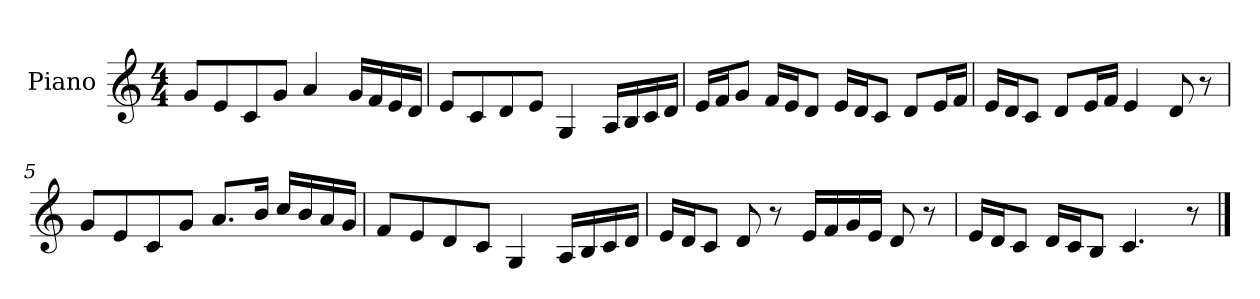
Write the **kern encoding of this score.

**kern
*part1
*staff1
*I"Piano
*I'Pno
*clefG2
*k[]
*M4/4
=1
8g/L
8e/
8c/
8g/J
4a/
16g/LL
16f/
16e/
16d/JJ
=2
8e/L
8c/
8d/
8e/J
4G/
16A/LL
16B/
16c/
16d/JJ
=3
16e/LL
16f/J
8g/J
16f/LL
16e/J
8d/J
16e/LL
16d/J
8c/J
8d/L
16e/L
16f/JJ
=4
16e/LL
16d/J
8c/J
8d/L
16e/L
16f/JJ
4e/
8d/
8r
=5
8g/L
8e/
8c/
8g/J
8.a/L
16b/Jk
16cc/LL
16b/
16a/
16g/JJ
=6
8f/L
8e/
8d/
8c/J
4G/
16A/LL
16B/
16c/
16d/JJ
=7
16e/LL
16d/J
8c/J
8d/
8r
16e/LL
16f/
16g/
16e/JJ
8d/
8r
=8
16e/LL
16d/J
8c/J
16d/LL
16c/J
8B/J
4.c/
8r
==
*-
